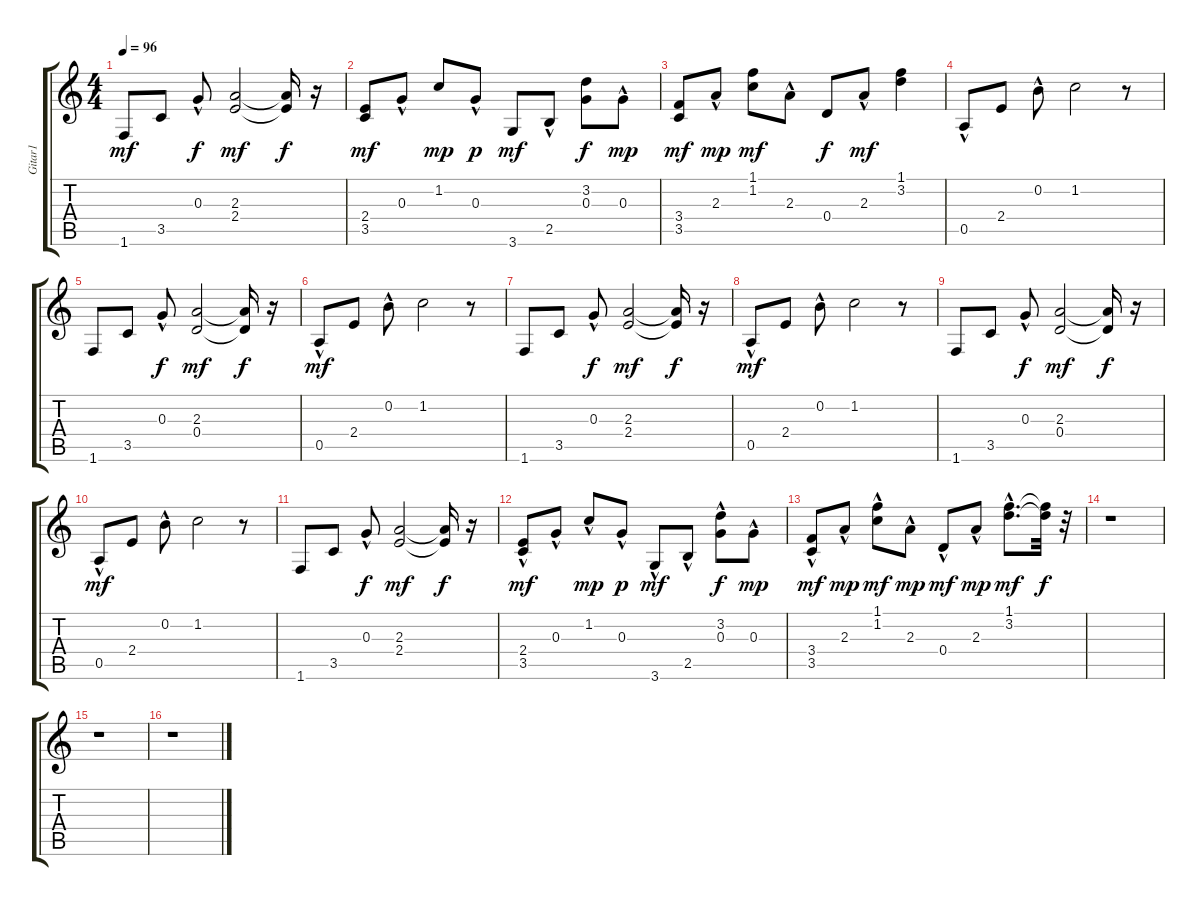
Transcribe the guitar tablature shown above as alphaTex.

\track ("Gitar1" "Gitar1") {instrument acousticguitarsteel}
\staff {score tabs}
\tuning (E4 B3 G3 D3 A2 E2) {hide}
\ts (4 4)
\tempo 96
\clef g2
\ks c
1.6.8{dy mf} 3.5.8 0.3{hac}.8{dy f} (2.3 2.4).2{dy mf} (2.3{t} 2.4{t}).16{dy f} r.16 |
(2.4 3.5).8{dy mf} 0.3{hac}.8 1.2.8{dy mp} 0.3{hac}.8{dy p} 3.6.8{dy mf} 2.5{hac}.8 (3.2 0.3).8{dy f} 0.3{hac}.8{dy mp} |
(3.4 3.5).8{dy mf} 2.3{hac}.8{dy mp} (1.1 1.2).8{dy mf} 2.3{hac}.8 0.4.8{dy f} 2.3{hac}.8{dy mf} (1.1 3.2).4 |
0.5{hac}.8 2.4.8 0.2{hac}.8 1.2.2 r.8 |
1.6.8 3.5.8 0.3{hac}.8{dy f} (2.3 0.4).2{dy mf} (2.3{t} 0.4{t}).16{dy f} r.16 |
0.5{hac}.8{dy mf} 2.4.8 0.2{hac}.8 1.2.2 r.8 |
1.6.8 3.5.8 0.3{hac}.8{dy f} (2.3 2.4).2{dy mf} (2.3{t} 2.4{t}).16{dy f} r.16 |
0.5{hac}.8{dy mf} 2.4.8 0.2{hac}.8 1.2.2 r.8 |
1.6.8 3.5.8 0.3{hac}.8{dy f} (2.3 0.4).2{dy mf} (2.3{t} 0.4{t}).16{dy f} r.16 |
0.5{hac}.8{dy mf} 2.4.8 0.2{hac}.8 1.2.2 r.8 |
1.6.8 3.5.8 0.3{hac}.8{dy f} (2.3 2.4).2{dy mf} (2.3{t} 2.4{t}).16{dy f} r.16 |
(2.4{hac} 3.5{hac}).8{dy mf} 0.3{hac}.8 1.2{hac}.8{dy mp} 0.3{hac}.8{dy p} 3.6{hac}.8{dy mf} 2.5{hac}.8 (3.2{hac} 0.3).8{dy f} 0.3{hac}.8{dy mp} |
(3.4{hac} 3.5{hac}).8{dy mf} 2.3{hac}.8{dy mp} (1.1{hac} 1.2{hac}).8{dy mf} 2.3{hac}.8{dy mp} 0.4{hac}.8{dy mf} 2.3{hac}.8{dy mp} (1.1{hac} 3.2{hac}).8{d dy mf} (1.1{t} 3.2{t}).32{dy f} r.32 |
r.1 |
r.1 |
r.1
